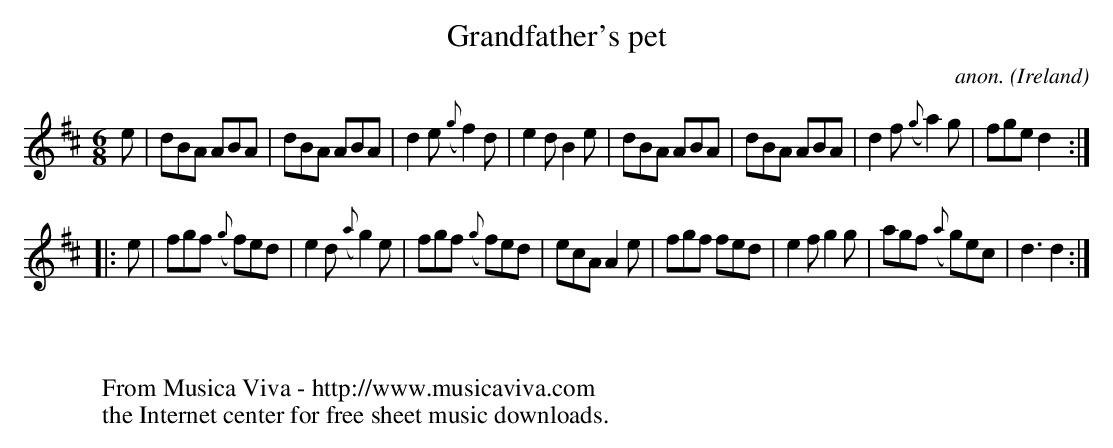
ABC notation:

X:1
T:Grandfather's pet
C:anon.
O:Ireland
M:6/8
L:1/8
K:D
e|dBA ABA|dBA ABA|d2e ({g}f2)d|e2d B2e|dBA ABA|dBA ABA|d2 f ({g}a2)g|fge d2:|
|:e|fgf ({g}f)ed|e2 d ({a}g2)e|fgf ({g}f)ed|ecA A2e|fgf fed|e2f g2g|agf ({a}g)ec|d3 d2:|
W:
W:
W: From Musica Viva - http://www.musicaviva.com
W: the Internet center for free sheet music downloads.
